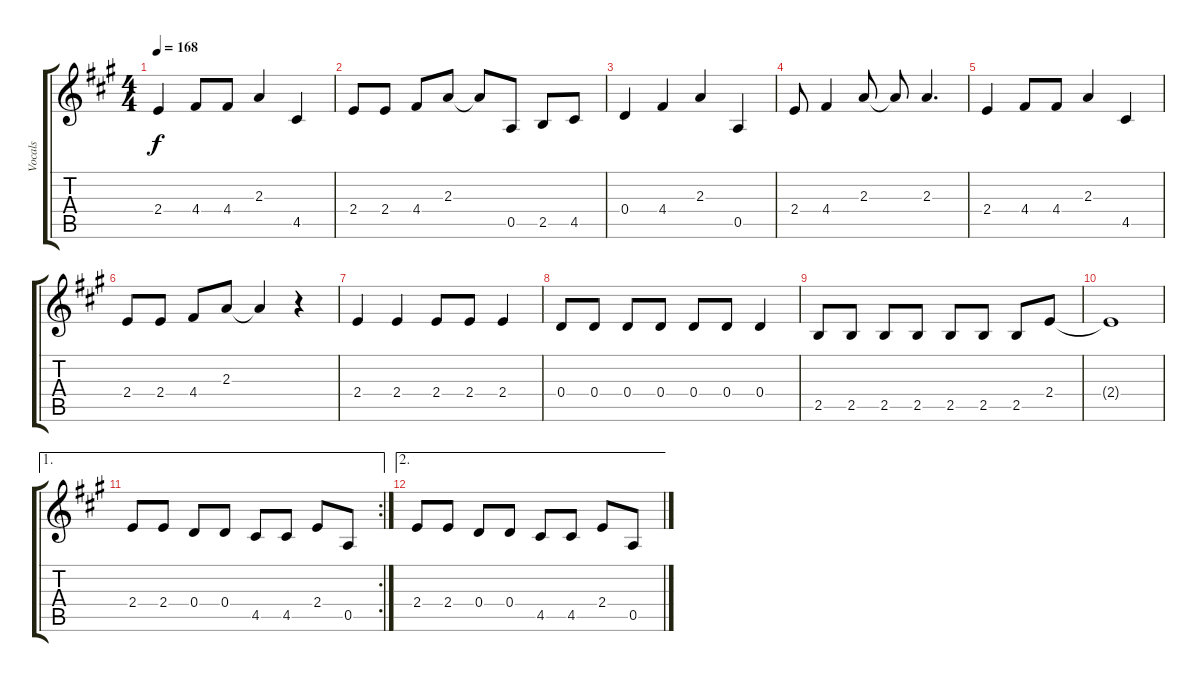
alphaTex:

\track ("Vocals" "Vocals") {instrument contrabass}
\staff {score tabs}
\tuning (E4 B3 G3 D3 A2 E2) {hide}
\ts (4 4)
\tempo 168
\clef g2
\ks a
2.4.4{dy f} 4.4.8 4.4.8 2.3.4 4.5.4 |
2.4.8 2.4.8 4.4.8 2.3.8 2.3{t}.8 0.5.8 2.5.8 4.5.8 |
0.4.4 4.4.4 2.3.4 0.5.4 |
2.4.8 4.4.4 2.3.8 2.3{t}.8 2.3.4{d} |
2.4.4 4.4.8 4.4.8 2.3.4 4.5.4 |
2.4.8 2.4.8 4.4.8 2.3.8 2.3{t}.4 r.4 |
2.4.4 2.4.4 2.4.8 2.4.8 2.4.4 |
0.4.8 0.4.8 0.4.8 0.4.8 0.4.8 0.4.8 0.4.4 |
2.5.8 2.5.8 2.5.8 2.5.8 2.5.8 2.5.8 2.5.8 2.4.8 |
2.4{t}.1 |
\ae 1
\rc 2
2.4.8 2.4.8 0.4.8 0.4.8 4.5.8 4.5.8 2.4.8 0.5.8 |
\ae 2
2.4.8 2.4.8 0.4.8 0.4.8 4.5.8 4.5.8 2.4.8 0.5.8
